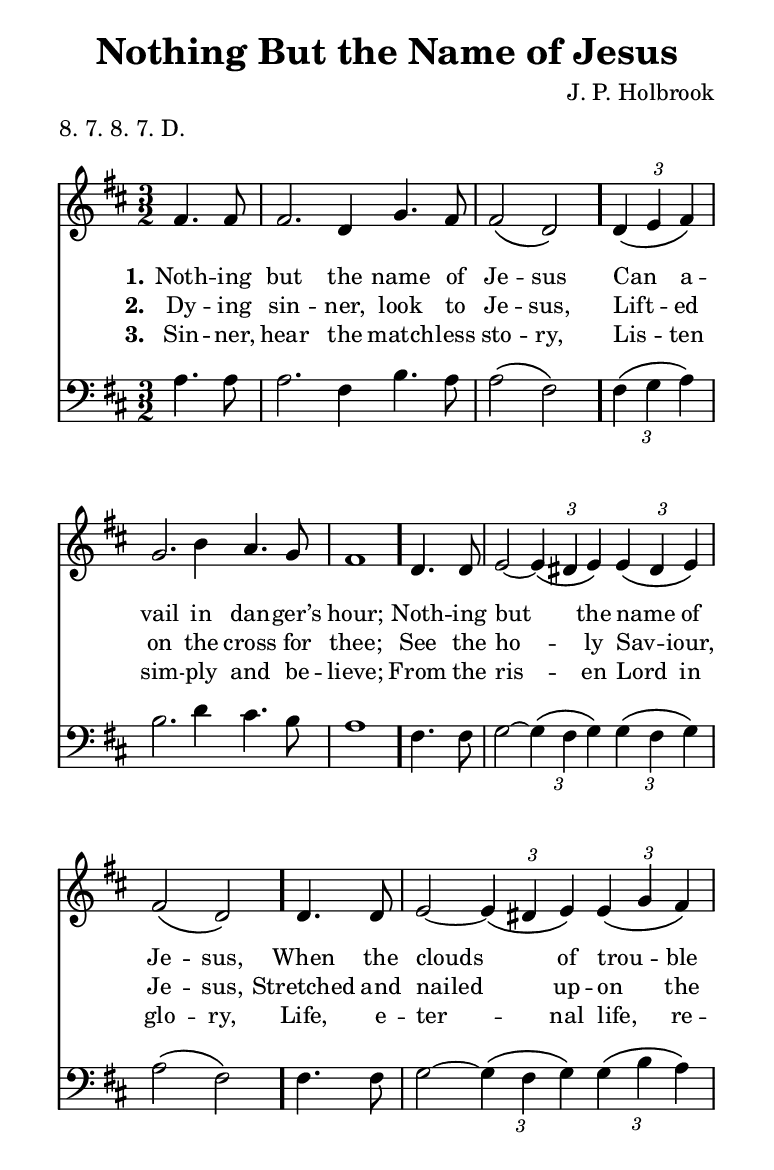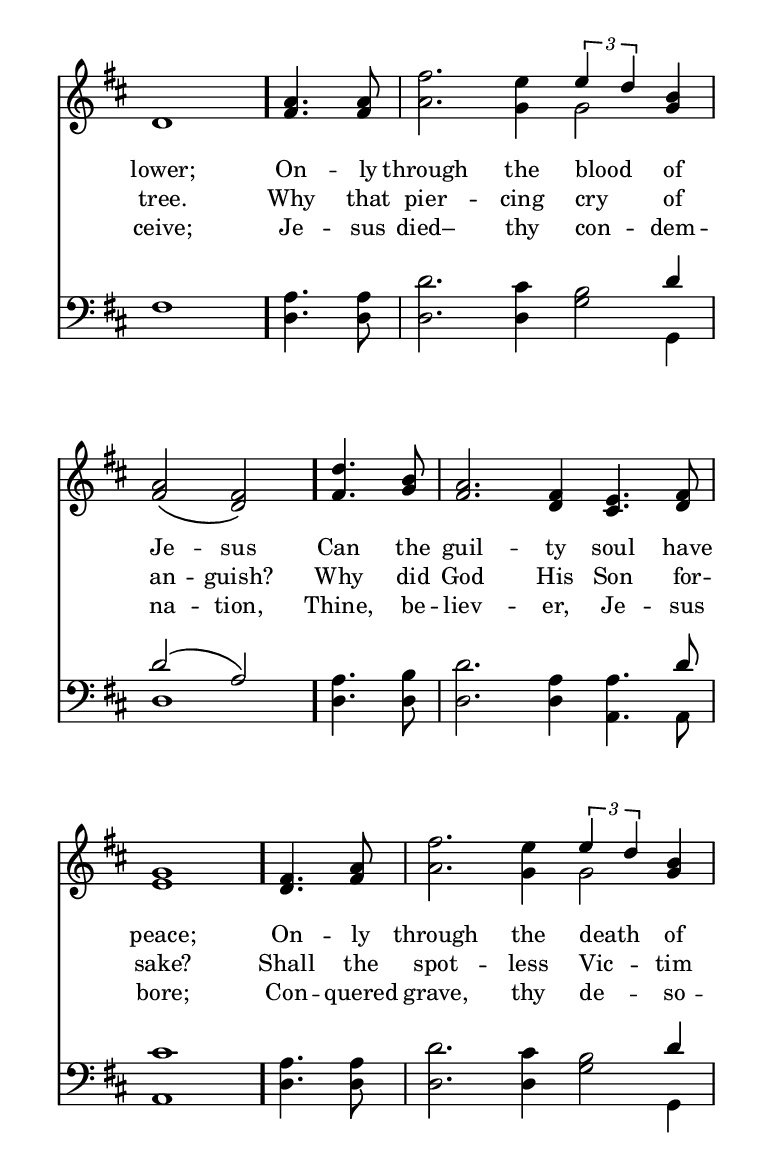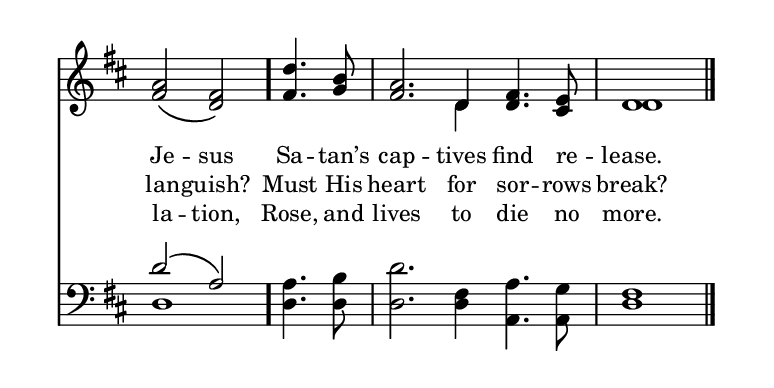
\include "common/global.ily"
\paper {
  \include "common/paper.ily"
}

\header{
  %gospel
  hymnnumber = "105"
  title = "Nothing But the Name of Jesus"
  tunename = "Refuge"
  meter = "8. 7. 8. 7. D."
  poet = ""
  composer = "J. P. Holbrook"
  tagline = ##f
}

% for fermata in MIDI
ta = { \tempo 2=80 }
tb = { \tempo 2=40 }

global = {
  \include "common/overrides.ily"
  \override Staff.TimeSignature.style = #'numbered
  \time 3/2
  \override Score.MetronomeMark.transparent = ##t % hide all fermata changes too
  \override TupletBracket.bracket-visibility = ##f
  \ta
  \key d \major
  \partial 2
  \autoBeamOff
}

notesSoprano = {
\global
\relative c' {

  fis4. fis8 | fis2. d4 g4. fis8 | fis2\( d2\)
  \tuplet 3/2 { d4\( e4 fis4\) } | g2. b4 a4. g8 | fis1 \eogbreak
  d4. d8 | e2 ~ \repeat unfold 2 { \tuplet 3/2 { e4\( dis e\) } } | fis2\( d2\)
  d4. d8 | e2 ~ \tuplet 3/2 { e4\( dis e\) } \tuplet 3/2 { e\( g fis\) } | d1 \eogbreak
  a'4. a8 | fis'2. e4 \tuplet 3/2 { e4\( d b\) } | a2\( fis2\)
  d'4. b8 | a2. fis4 e4. fis8 | g1 \eogbreak
  fis4. a8 | fis'2. e4 \tuplet 3/2 { e4\( d b\) } | a2\( fis2\)
  d'4. b8 | a2. d,4 fis4. e8 | d1 \eogbreak

  \bar "|."

}
}

notesAlto = {
\global
\relative e' {

  \repeat unfold 8 { \skip2 \skip2 \skip2 }
  fis4. fis8 | a2. g4 \omit TupletNumber \tuplet 3/2 { g2 g4 } | fis2\( d2\)
  fis4. g8 | fis2. d4 cis4. d8 | e1
  d4. fis8 | a2. g4 \omit TupletNumber \tuplet 3/2 { g2 g4 } | fis2\( d2\)
  fis4. g8 | fis2. d4 d4. cis8 | d1

}
}

notesTenor = {
\global
\relative a {

  a4. a8 | a2. fis4 b4. a8 | a2\( fis2\)
  \tuplet 3/2 { fis4\( g a\) } | b2. d4 cis4. b8 | a1
  fis4. fis8 | g2 ~ \repeat unfold 2 { \tuplet 3/2 { g4\( fis g\) } } | a2\( fis2\)
  fis4. fis8 | g2 ~ \tuplet 3/2 { g4\( fis g\) } \tuplet 3/2 { g4\( b a\) } | fis1
  a4. a8 | d2. cis4 \tuplet 3/2 { b2 d4 } | d2\( a2\)
  a4. b8 | d2. a4 a4. d8 | cis1
  a4. a8 | d2. cis4 \tuplet 3/2 { b2 d4 } | d2\( a2\)
  a4. b8 | d2. fis,4 a4. g8 | fis1

}
}

notesBass = {
\global
\relative f {

  \repeat unfold 8 { \skip2 \skip2 \skip2 }
  d4. d8 | d2. d4 \omit TupletNumber \tuplet 3/2 { g2 g,4 } | d'1
  d4. d8 | d2. d4 a4. a8 | a1
  d4. d8 | d2. d4 \omit TupletNumber \tuplet 3/2 { g2 g,4 } | d'1
  d4. d8 | d2. d4 a4. a8 | d1

}
}

wordsA = \lyricmode {
\set stanza = "1."

Noth -- ing but the name of Je -- sus \bar "."
Can _ a -- vail in dan -- ger’s hour; \bar "."
Noth -- ing but _ the name _ of Je -- sus, \bar "."
When the clouds _ of trou -- _ ble lower; \bar "."
On -- ly through the blood _ of Je -- sus \bar "."
Can the guil -- ty soul have peace; \bar "."
On -- ly through the death _ of Je -- sus \bar "."
Sa -- tan’s cap -- tives find re -- lease. \bar "."

}

wordsB = \lyricmode {
\set stanza = "2."

Dy -- ing sin -- ner, look to Je -- sus,
Lift -- _ ed on the cross for thee;
See the ho -- _ ly Sav -- _ iour, Je -- sus,
Stretched and nailed _ up -- on _ the tree.
Why that pier -- cing cry _ of an -- guish?
Why did God His Son for -- sake?
Shall the spot -- less Vic -- _ tim lan -- guish?
Must His heart for sor -- rows break?

}

wordsC = \lyricmode {
\set stanza = "3."

Sin -- ner, hear the match -- less sto -- ry,
Lis -- _ ten sim -- ply and be -- lieve;
From the ris -- _ en Lord _ in glo -- ry,
Life, e -- ter -- _ nal life, _ re -- ceive;
Je -- sus died– thy con -- _ dem -- na -- tion,
Thine, be -- liev -- er, Je -- sus bore;
Con -- quered grave, thy de -- _ so -- la -- tion,
Rose, and lives to die no more.

}

\score {
  \context ChoirStaff <<
    \context Staff = upper <<
      \set Staff.autoBeaming = ##f
      \set ChoirStaff.systemStartDelimiter = #'SystemStartBar
      \set ChoirStaff.printPartCombineTexts = ##f
      \partcombine #'(2 . 9) \notesSoprano \notesAlto
      \context NullVoice = sopranos { \voiceOne << \notesSoprano >> }
      \context NullVoice = altos { \voiceTwo << \notesAlto >> }
      \context Lyrics = one   \lyricsto sopranos \wordsA
      \context Lyrics = two   \lyricsto sopranos \wordsB
      \context Lyrics = three \lyricsto sopranos \wordsC
    >>
    \context Staff = men <<
      \set Staff.autoBeaming = ##f
      \clef bass
      \set ChoirStaff.printPartCombineTexts = ##f
      \partcombine #'(2 . 9) \notesTenor \notesBass
      \context NullVoice = tenors { \voiceOne << \notesTenor >> }
      \context NullVoice = basses { \voiceTwo << \notesBass >> }
    >>
  >>
  \layout {
    \include "common/layout.ily"
  }
  \midi{
    \include "common/midi.ily"
  }
}

\version "2.19.49"  % necessary for upgrading to future LilyPond versions.

% vi:set et ts=2 sw=2 ai nocindent syntax=lilypond:
